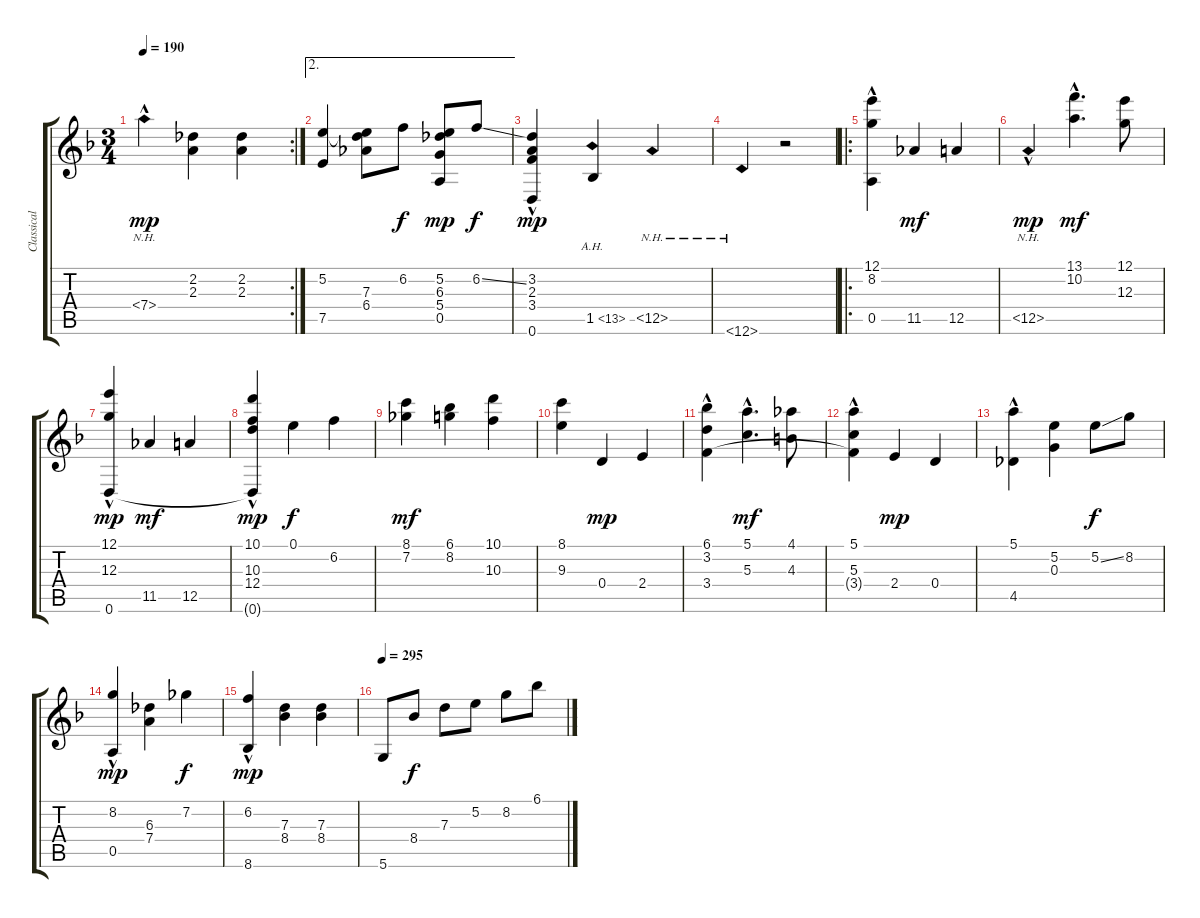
\track ("Classical guitar" "Classical ") {instrument acousticguitarnylon}
\staff {score tabs}
\tuning (E4 B3 G3 D3 A2 D2) {hide}
\rc 2
\ts (3 4)
\tempo 190
\clef g2
\ks dminor
7.4{nh hac}.4{dy mp} (2.2 2.3).4 (2.2 2.3).4 |
\ae 2
(5.2 7.5).4 (5.2{t} 7.3 6.4).8 6.2.8{dy f} (5.2 6.3 5.4 0.5).8{dy mp} 6.2{ss}.8{dy f} |
(3.2{hac} 2.3{hac} 3.4{hac} 0.6{hac}).4{dy mp} 1.5{ah 12}.4 12.5{nh}.4 |
12.6{nh}.4 r.2 |
\ro
(12.1{hac} 8.2{hac} 0.5{hac}).4 11.5.4{dy mf} 12.5.4 |
12.5{nh hac}.4{dy mp} (13.1{hac} 10.2{hac}).4{d dy mf} (12.1 12.3).8 |
(12.1{hac} 12.3{hac} 0.6{hac}).4{dy mp} 11.5.4{dy mf} 12.5.4 |
(10.1 10.3 12.4 0.6{hac t}).4{dy mp} 0.1.4{dy f} 6.2.4 |
(8.1 7.2).4{dy mf} (6.1 8.2).4 (10.1 10.3).4 |
(8.1 9.3).4 0.4.4{dy mp} 2.4.4 |
(6.1 3.2 3.4{hac}).4 (5.1{hac} 5.3{hac}).4{d dy mf} (4.1 4.3).8 |
(5.1{hac} 5.3{hac} 3.4{t}).4 2.4.4{dy mp} 0.4.4 |
(5.1{hac} 4.5{hac}).4 (5.2 0.3).4 5.2{ss}.8{dy f} 8.2.8 |
(8.2 0.5{hac}).4{dy mp} (6.3 7.4).4 7.2.4{dy f} |
(6.2{hac} 8.6{hac}).4{dy mp} (7.3 8.4).4 (7.3 8.4).4 |
\tempo 295
5.6.8 8.4.8{dy f} 7.3.8 5.2.8 8.2.8 6.1.8
